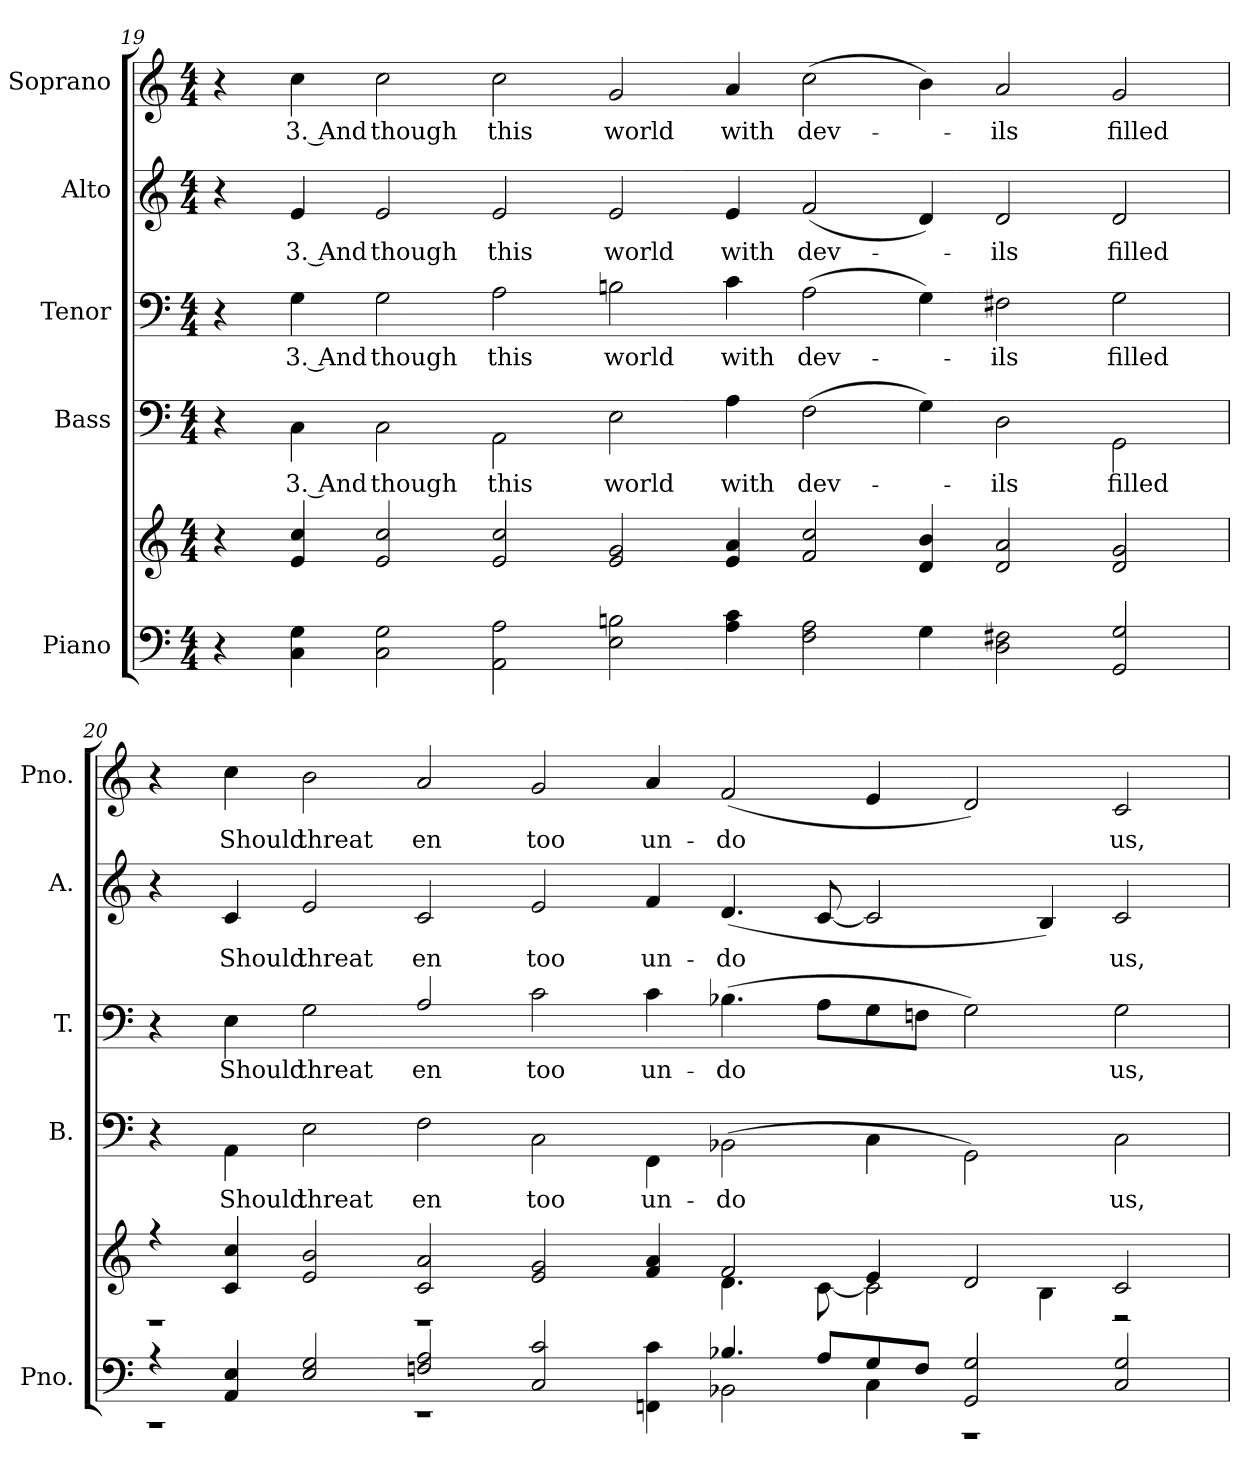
**kern	**kern	**kern	**text	**kern	**text	**kern	**text	**kern	**text
*part5	*part5	*part4	*part4	*part3	*part3	*part2	*part2	*part1	*part1
*staff6	*staff5	*staff4	*staff4	*staff3	*staff3	*staff2	*staff2	*staff1	*staff1
*I"Piano	*	*I"Bass	*	*I"Tenor	*	*I"Alto	*	*I"Soprano	*
*I'Pno.	*	*I'B.	*	*I'T.	*	*I'A.	*	*I'Pno.	*
!!LO:PB:g=z
*clefF4	*clefG2	*clefF4	*	*clefF4	*	*clefG2	*	*clefG2	*
*k[]	*k[]	*k[]	*	*k[]	*	*k[]	*	*k[]	*
*C:	*C:	*C:	*	*C:	*	*C:	*	*C:	*
*M4/4	*M4/4	*M4/4	*	*M4/4	*	*M4/4	*	*M4/4	*
=19	=19	=19	=19	=19	=19	=19	=19	=19	=19
4r	4r	4r	.	4r	.	4r	.	4r	.
!	!	!	!LO:LY:b:color=#000000	!	!	!	!	!	!
!	!	!	!	!	!LO:LY:b:color=#000000	!	!	!	!
!	!	!	!	!	!	!	!LO:LY:b:color=#000000	!	!
!	!	!	!	!	!	!	!	!	!LO:LY:b:color=#000000
4Ci\ 4Gi	4ei/ 4cci	4Ci\	3. And	4Gi\	3. And	4ei/	3. And	4cci\	3. And
!	!	!	!LO:LY:b:color=#000000	!	!	!	!	!	!
!	!	!	!	!	!LO:LY:b:color=#000000	!	!	!	!
!	!	!	!	!	!	!	!LO:LY:b:color=#000000	!	!
!	!	!	!	!	!	!	!	!	!LO:LY:b:color=#000000
2Ci\ 2Gi	2ei/ 2cci	2Ci\	though	2Gi\	though	2ei/	though	2cci\	though
!	!	!	!LO:LY:b:color=#000000	!	!	!	!	!	!
!	!	!	!	!	!LO:LY:b:color=#000000	!	!	!	!
!	!	!	!	!	!	!	!LO:LY:b:color=#000000	!	!
!	!	!	!	!	!	!	!	!	!LO:LY:b:color=#000000
2AAi\ 2Ai	2ei/ 2cci	2AAi\	this	2Ai\	this	2ei/	this	2cci\	this
!	!	!	!LO:LY:b:color=#000000	!	!	!	!	!	!
!	!	!	!	!	!LO:LY:b:color=#000000	!	!	!	!
!	!	!	!	!	!	!	!LO:LY:b:color=#000000	!	!
!	!	!	!	!	!	!	!	!	!LO:LY:b:color=#000000
2Ei\ 2Bni	2ei/ 2gi	2Ei\	world	2Bni\	world	2ei/	world	2gi/	world
!	!	!	!LO:LY:b:color=#000000	!	!	!	!	!	!
!	!	!	!	!	!LO:LY:b:color=#000000	!	!	!	!
!	!	!	!	!	!	!	!LO:LY:b:color=#000000	!	!
!	!	!	!	!	!	!	!	!	!LO:LY:b:color=#000000
4Ai\ 4ci	4ei/ 4ai	4Ai\	with	4ci\	with	4ei/	with	4ai/	with
!	!	!	!LO:LY:b:color=#000000	!	!	!	!	!	!
!	!	!	!	!	!LO:LY:b:color=#000000	!	!	!	!
!	!	!	!	!	!	!	!LO:LY:b:color=#000000	!	!
!	!	!	!	!	!	!	!	!	!LO:LY:b:color=#000000
2Fi\ 2Ai	2fi/ 2cci	(2Fi\	dev-	(2Ai\	dev-	(2fi/	dev-	(2cci\	dev-
4Gi\	4di/ 4bi	4Gi\)	.	4Gi\)	.	4di/)	.	4bi\)	.
!	!	!	!LO:LY:b:color=#000000	!	!	!	!	!	!
!	!	!	!	!	!LO:LY:b:color=#000000	!	!	!	!
!	!	!	!	!	!	!	!LO:LY:b:color=#000000	!	!
!	!	!	!	!	!	!	!	!	!LO:LY:b:color=#000000
2Di\ 2F#Xi	2di/ 2ai	2Di\	-ils	2F#Xi\	-ils	2di/	-ils	2ai/	-ils
!	!	!	!LO:LY:b:color=#000000	!	!	!	!	!	!
!	!	!	!	!	!LO:LY:b:color=#000000	!	!	!	!
!	!	!	!	!	!	!	!LO:LY:b:color=#000000	!	!
!	!	!	!	!	!	!	!	!	!LO:LY:b:color=#000000
2GGi/ 2Gi	2di/ 2gi	2GGi\	filled	2Gi\	filled	2di/	filled	2gi/	filled
!!LO:LB:g=z
=20	=20	=20	=20	=20	=20	=20	=20	=20	=20
*^	*^	*	*	*	*	*	*	*	*
4r	1r	4r	1r	4r	.	4r	.	4r	.	4r	.
!	!	!	!	!	!LO:LY:b:color=#000000	!	!	!	!	!	!
!	!	!	!	!	!	!	!LO:LY:b:color=#000000	!	!	!	!
!	!	!	!	!	!	!	!	!	!LO:LY:b:color=#000000	!	!
!	!	!	!	!	!	!	!	!	!	!	!LO:LY:b:color=#000000
4AAi/ 4Ei	.	4ci/ 4cci	.	4AAi\	Should	4Ei\	Should	4ci/	Should	4cci\	Should
!	!	!	!	!	!LO:LY:b:color=#000000	!	!	!	!	!	!
!	!	!	!	!	!	!	!LO:LY:b:color=#000000	!	!	!	!
!	!	!	!	!	!	!	!	!	!LO:LY:b:color=#000000	!	!
!	!	!	!	!	!	!	!	!	!	!	!LO:LY:b:color=#000000
2Ei/ 2Gi	.	2ei/ 2bi	.	2Ei\	threat	2Gi\	threat	2ei/	threat	2bi\	threat
!	!	!	!	!	!LO:LY:b:color=#000000	!	!	!	!	!	!
!	!	!	!	!	!	!	!LO:LY:b:color=#000000	!	!	!	!
!	!	!	!	!	!	!	!	!	!LO:LY:b:color=#000000	!	!
!	!	!	!	!	!	!	!	!	!	!	!LO:LY:b:color=#000000
2Fni/ 2Ai	1r	2ci/ 2ai	1r	2Fi\	en	2Ai/	en	2ci/	en	2ai/	en
!	!	!	!	!	!LO:LY:b:color=#000000	!	!	!	!	!	!
!	!	!	!	!	!	!	!LO:LY:b:color=#000000	!	!	!	!
!	!	!	!	!	!	!	!	!	!LO:LY:b:color=#000000	!	!
!	!	!	!	!	!	!	!	!	!	!	!LO:LY:b:color=#000000
2Ci/ 2ci	.	2ei/ 2gi	.	2Ci\	too	2ci\	too	2ei/	too	2gi/	too
!	!	!	!	!	!LO:LY:b:color=#000000	!	!	!	!	!	!
!	!	!	!	!	!	!	!LO:LY:b:color=#000000	!	!	!	!
!	!	!	!	!	!	!	!	!	!LO:LY:b:color=#000000	!	!
!	!	!	!	!	!	!	!	!	!	!	!LO:LY:b:color=#000000
4FFni\ 4ci	4ryy	4fi/ 4ai	4ryy	4FFi\	un-	4ci\	un-	4fi/	un-	4ai/	un-
!	!	!	!	!	!LO:LY:b:color=#000000	!	!	!	!	!	!
!	!	!	!	!	!	!	!LO:LY:b:color=#000000	!	!	!	!
!	!	!	!	!	!	!	!	!	!LO:LY:b:color=#000000	!	!
!	!	!	!	!	!	!	!	!	!	!	!LO:LY:b:color=#000000
4.B-Xi/	2BB-Xi\	2fi/	4.di\	(2BB-Xi\	-do	(4.B-Xi\	-do	(4.di/	-do	(2fi/	-do
8Ai/L	.	.	[<8ci\	.	.	8Ai\L	.	[<8ci/	.	.	.
8Gi/	4Ci\	4ei/	2ci\]	4Ci\	.	8Gi\	.	2ci/]	.	4ei/	.
8Fi/J	.	.	.	.	.	8Fni\J	.	.	.	.	.
2GGi/ 2Gi	1r	2di/	.	2GGi\)	.	2Gi\)	.	.	.	2di/)	.
.	.	.	4Bi\	.	.	.	.	4Bi/)	.	.	.
!	!	!	!	!	!LO:LY:b:color=#000000	!	!	!	!	!	!
!	!	!	!	!	!	!	!LO:LY:b:color=#000000	!	!	!	!
!	!	!	!	!	!	!	!	!	!LO:LY:b:color=#000000	!	!
!	!	!	!	!	!	!	!	!	!	!	!LO:LY:b:color=#000000
2Ci/ 2Gi	.	2ci/	2r	2Ci\	us,	2Gi\	us,	2ci/	us,	2ci/	us,
*v	*v	*	*	*	*	*	*	*	*	*	*
*	*v	*v	*	*	*	*	*	*	*	*
=	=	=	=	=	=	=	=	=	=
*-	*-	*-	*-	*-	*-	*-	*-	*-	*-
